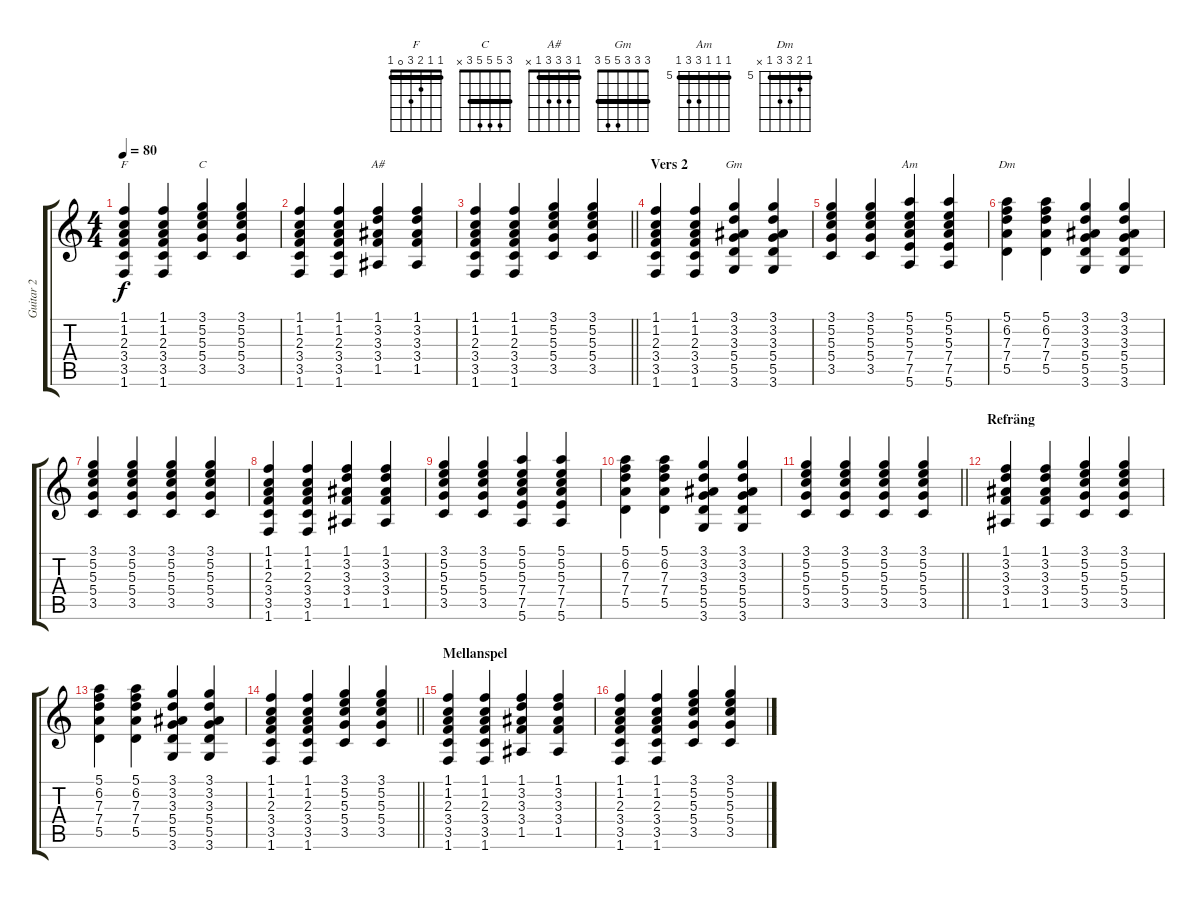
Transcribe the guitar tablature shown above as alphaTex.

\track ("Guitar 2" "Guitar 2") {instrument acousticguitarsteel}
\staff {score tabs}
\tuning (E4 B3 G3 D3 A2 E2) {hide}
\chord ("F" 1 1 2 3 0 1) {barre 1}
\chord ("C" 3 5 5 5 3 x) {barre 3}
\chord ("A#" 1 3 3 3 1 x) {barre 1}
\chord ("Gm" 3 3 3 5 5 3) {barre 3}
\chord ("Am" 5 5 5 7 7 5) {firstfret 5 barre 5}
\chord ("Dm" 5 6 7 7 5 x) {firstfret 5 barre 5}
\ts (4 4)
\tempo 80
\clef g2
\ks c
(1.1 1.2 2.3 3.4 3.5 1.6).4{ch "F" dy f} (1.1 1.2 2.3 3.4 3.5 1.6).4 (3.1 5.2 5.3 5.4 3.5).4{ch "C"} (3.1 5.2 5.3 5.4 3.5).4 |
(1.1 1.2 2.3 3.4 3.5 1.6).4 (1.1 1.2 2.3 3.4 3.5 1.6).4 (1.1 3.2 3.3 3.4 1.5).4{ch "A#"} (1.1 3.2 3.3 3.4 1.5).4 |
\barLineRight lightlight
(1.1 1.2 2.3 3.4 3.5 1.6).4 (1.1 1.2 2.3 3.4 3.5 1.6).4 (3.1 5.2 5.3 5.4 3.5).4 (3.1 5.2 5.3 5.4 3.5).4 |
\section ("" "Vers 2")
(1.1 1.2 2.3 3.4 3.5 1.6).4 (1.1 1.2 2.3 3.4 3.5 1.6).4 (3.1 3.2 3.3 5.4 5.5 3.6).4{ch "Gm"} (3.1 3.2 3.3 5.4 5.5 3.6).4 |
(3.1 5.2 5.3 5.4 3.5).4 (3.1 5.2 5.3 5.4 3.5).4 (5.1 5.2 5.3 7.4 7.5 5.6).4{ch "Am"} (5.1 5.2 5.3 7.4 7.5 5.6).4 |
(5.1 6.2 7.3 7.4 5.5).4{ch "Dm"} (5.1 6.2 7.3 7.4 5.5).4 (3.1 3.2 3.3 5.4 5.5 3.6).4 (3.1 3.2 3.3 5.4 5.5 3.6).4 |
(3.1 5.2 5.3 5.4 3.5).4 (3.1 5.2 5.3 5.4 3.5).4 (3.1 5.2 5.3 5.4 3.5).4 (3.1 5.2 5.3 5.4 3.5).4 |
(1.1 1.2 2.3 3.4 3.5 1.6).4 (1.1 1.2 2.3 3.4 3.5 1.6).4 (1.1 3.2 3.3 3.4 1.5).4 (1.1 3.2 3.3 3.4 1.5).4 |
(3.1 5.2 5.3 5.4 3.5).4 (3.1 5.2 5.3 5.4 3.5).4 (5.1 5.2 5.3 7.4 7.5 5.6).4 (5.1 5.2 5.3 7.4 7.5 5.6).4 |
(5.1 6.2 7.3 7.4 5.5).4 (5.1 6.2 7.3 7.4 5.5).4 (3.1 3.2 3.3 5.4 5.5 3.6).4 (3.1 3.2 3.3 5.4 5.5 3.6).4 |
\barLineRight lightlight
(3.1 5.2 5.3 5.4 3.5).4 (3.1 5.2 5.3 5.4 3.5).4 (3.1 5.2 5.3 5.4 3.5).4 (3.1 5.2 5.3 5.4 3.5).4 |
\section ("" "Refräng")
(1.1 3.2 3.3 3.4 1.5).4 (1.1 3.2 3.3 3.4 1.5).4 (3.1 5.2 5.3 5.4 3.5).4 (3.1 5.2 5.3 5.4 3.5).4 |
(5.1 6.2 7.3 7.4 5.5).4 (5.1 6.2 7.3 7.4 5.5).4 (3.1 3.2 3.3 5.4 5.5 3.6).4 (3.1 3.2 3.3 5.4 5.5 3.6).4 |
\barLineRight lightlight
(1.1 1.2 2.3 3.4 3.5 1.6).4 (1.1 1.2 2.3 3.4 3.5 1.6).4 (3.1 5.2 5.3 5.4 3.5).4 (3.1 5.2 5.3 5.4 3.5).4 |
\section ("" "Mellanspel")
(1.1 1.2 2.3 3.4 3.5 1.6).4 (1.1 1.2 2.3 3.4 3.5 1.6).4 (1.1 3.2 3.3 3.4 1.5).4 (1.1 3.2 3.3 3.4 1.5).4 |
(1.1 1.2 2.3 3.4 3.5 1.6).4 (1.1 1.2 2.3 3.4 3.5 1.6).4 (3.1 5.2 5.3 5.4 3.5).4 (3.1 5.2 5.3 5.4 3.5).4
